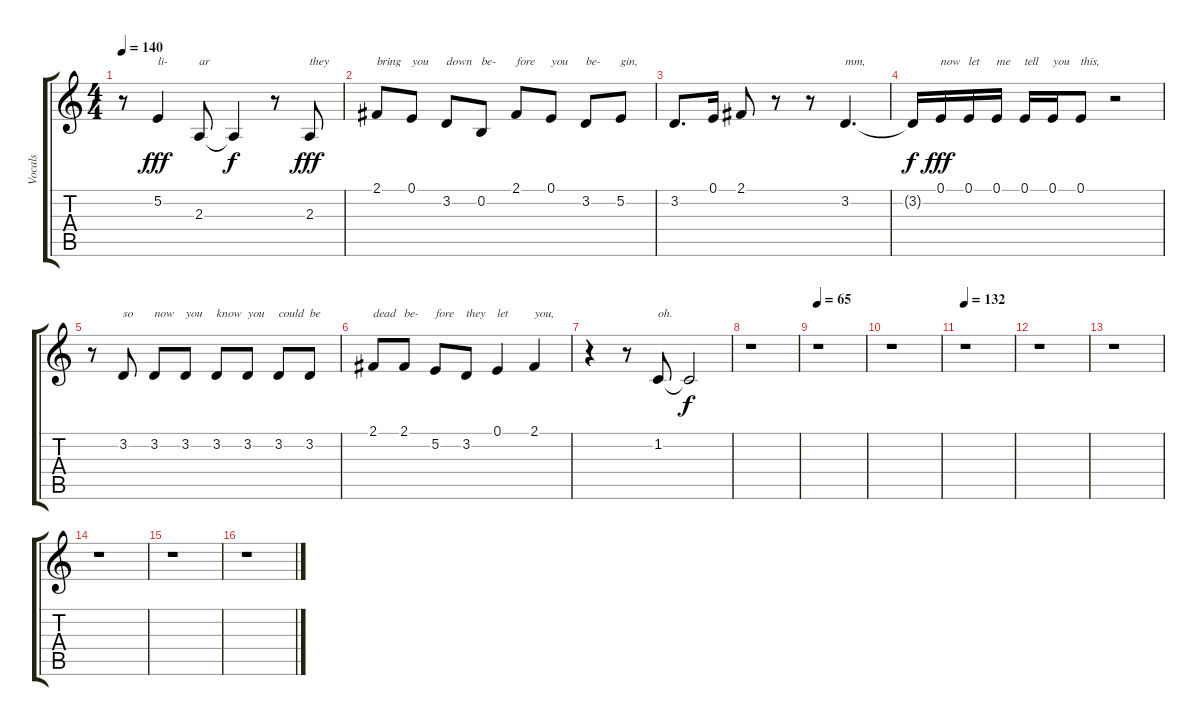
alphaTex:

\track ("Vocals" "Vocals") {instrument lead6voice}
\staff {score tabs}
\tuning (E4 B3 G3 D3 A2 E2) {hide}
\ts (4 4)
\tempo 140
\clef g2
\ks c
r.8{dy fff} 5.2.4{txt "li-"} 2.3.8{txt "ar"} 2.3{t}.4{dy f} r.8 2.3.8{txt "they" dy fff} |
2.1.8{txt "bring"} 0.1.8{txt "you"} 3.2.8{txt "down"} 0.2.8{txt "be-"} 2.1.8{txt "fore"} 0.1.8{txt "you"} 3.2.8{txt "be-"} 5.2.8{txt "gin,"} |
3.2.8{d} 0.1.16 2.1.8 r.8 r.8 3.2.4{d txt "mm,"} |
3.2{t}.16{dy f} 0.1.16{txt "now" dy fff} 0.1.16{txt "let"} 0.1.16{txt "me"} 0.1.16{txt "tell"} 0.1.16{txt "you"} 0.1.8{txt "this,"} r.2 |
r.8 3.2.8{txt "so"} 3.2.8{txt "now"} 3.2.8{txt "you"} 3.2.8{txt "know"} 3.2.8{txt "you"} 3.2.8{txt "could"} 3.2.8{txt "be"} |
2.1.8{txt "dead"} 2.1.8{txt "be-"} 5.2.8{txt "fore"} 3.2.8{txt "they"} 0.1.4{txt "let"} 2.1.4{txt "you,"} |
r.4 r.8 1.2.8{txt "oh."} 1.2{t}.2{dy f} |
r.1 |
\tempo 65
r.1 |
r.1 |
\tempo 132
r.1 |
r.1 |
r.1 |
r.1 |
r.1 |
r.1
